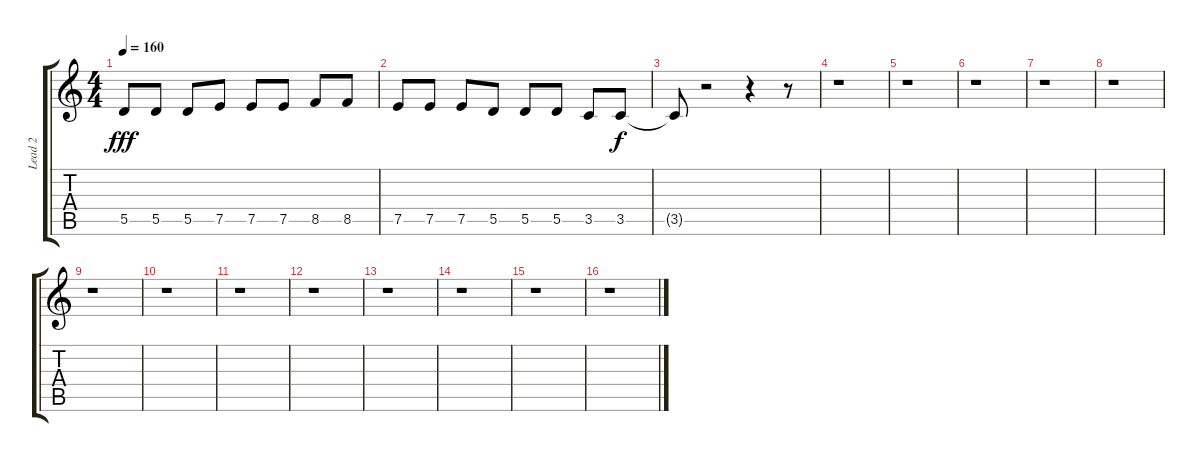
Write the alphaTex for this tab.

\track ("Lead 2" "Lead 2") {instrument distortionguitar}
\staff {score tabs}
\tuning (E4 B3 G3 D3 A2 D2) {hide}
\ts (4 4)
\tempo 160
\clef g2
\ks c
5.5.8{dy fff} 5.5.8 5.5.8 7.5.8 7.5.8 7.5.8 8.5.8 8.5.8 |
7.5.8 7.5.8 7.5.8 5.5.8 5.5.8 5.5.8 3.5.8 3.5.8{dy f} |
3.5{t}.8 r.2 r.4 r.8 |
r.1 |
r.1 |
r.1 |
r.1 |
r.1 |
r.1 |
r.1 |
r.1 |
r.1 |
r.1 |
r.1 |
r.1 |
r.1
